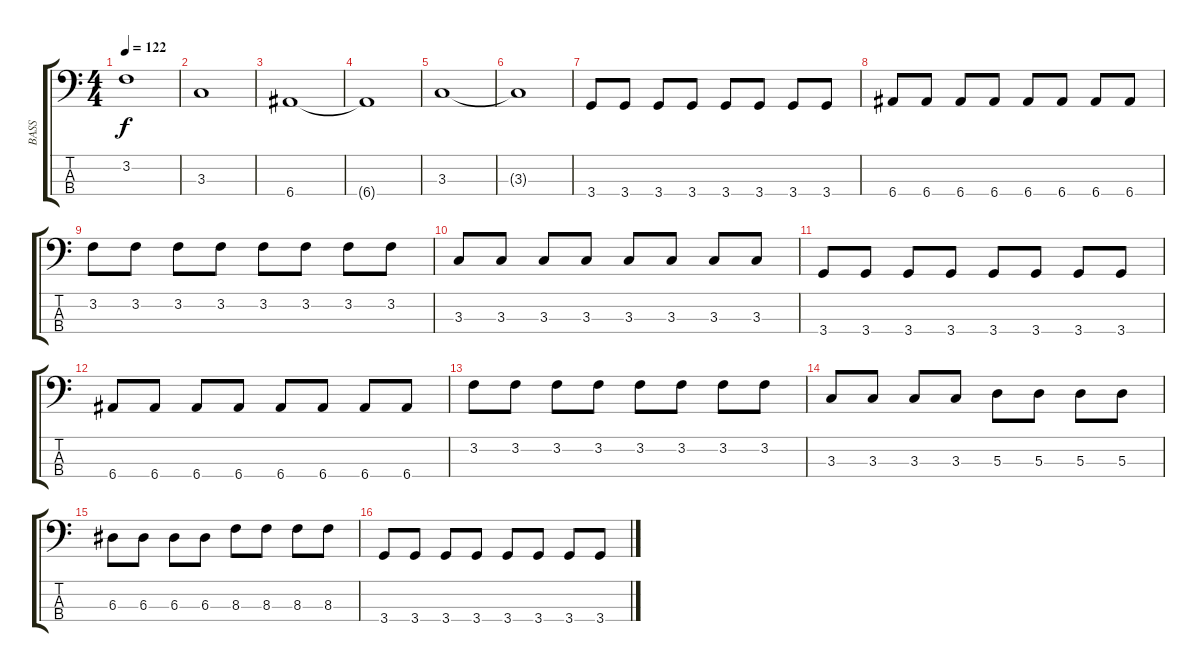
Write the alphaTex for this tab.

\track ("BASS" "BASS") {instrument electricbassfinger}
\staff {score tabs}
\tuning (G2 D2 A1 E1) {hide}
\ts (4 4)
\tempo 122
\clef f4
\ks c
3.2.1{dy f} |
3.3.1 |
6.4.1 |
6.4{t}.1 |
3.3.1 |
3.3{t}.1 |
3.4.8 3.4.8 3.4.8 3.4.8 3.4.8 3.4.8 3.4.8 3.4.8 |
6.4.8 6.4.8 6.4.8 6.4.8 6.4.8 6.4.8 6.4.8 6.4.8 |
3.2.8 3.2.8 3.2.8 3.2.8 3.2.8 3.2.8 3.2.8 3.2.8 |
3.3.8 3.3.8 3.3.8 3.3.8 3.3.8 3.3.8 3.3.8 3.3.8 |
3.4.8 3.4.8 3.4.8 3.4.8 3.4.8 3.4.8 3.4.8 3.4.8 |
6.4.8 6.4.8 6.4.8 6.4.8 6.4.8 6.4.8 6.4.8 6.4.8 |
3.2.8 3.2.8 3.2.8 3.2.8 3.2.8 3.2.8 3.2.8 3.2.8 |
3.3.8 3.3.8 3.3.8 3.3.8 5.3.8 5.3.8 5.3.8 5.3.8 |
6.3.8 6.3.8 6.3.8 6.3.8 8.3.8 8.3.8 8.3.8 8.3.8 |
3.4.8 3.4.8 3.4.8 3.4.8 3.4.8 3.4.8 3.4.8 3.4.8
